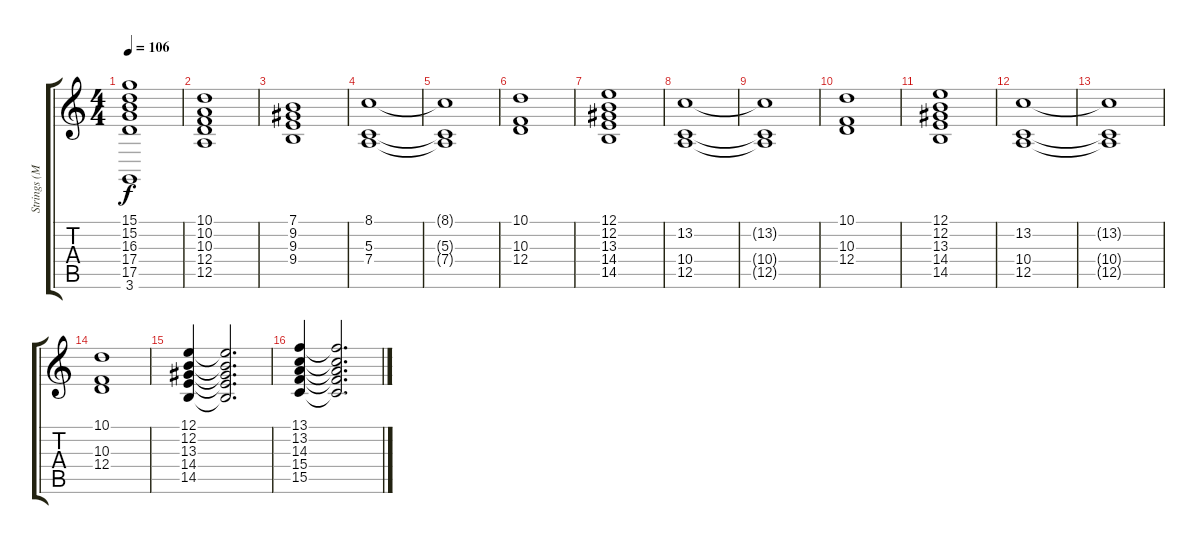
\track ("Strings (Mark)" "Strings (M") {instrument stringensemble2}
\staff {score tabs}
\tuning (E4 B3 G3 D3 A2 E2) {hide}
\ts (4 4)
\tempo 106
\clef g2
\ks c
(15.1 15.2 16.3 17.4 17.5 3.6).1{dy f} |
(10.1 10.2 10.3 12.4 12.5).1 |
(7.1 9.2 9.3 9.4).1 |
(8.1 5.3 7.4).1 |
(8.1{t} 5.3{t} 7.4{t}).1 |
(10.1 10.3 12.4).1 |
(12.1 12.2 13.3 14.4 14.5).1 |
(13.2 10.4 12.5).1 |
(13.2{t} 10.4{t} 12.5{t}).1 |
(10.1 10.3 12.4).1 |
(12.1 12.2 13.3 14.4 14.5).1 |
(13.2 10.4 12.5).1 |
(13.2{t} 10.4{t} 12.5{t}).1 |
(10.1 10.3 12.4).1 |
(12.1 12.2 13.3 14.4 14.5).4 (12.1{t} 12.2{t} 13.3{t} 14.4{t} 14.5{t}).2{d} |
(13.1 13.2 14.3 15.4 15.5).4 (13.1{t} 13.2{t} 14.3{t} 15.4{t} 15.5{t}).2{d}
